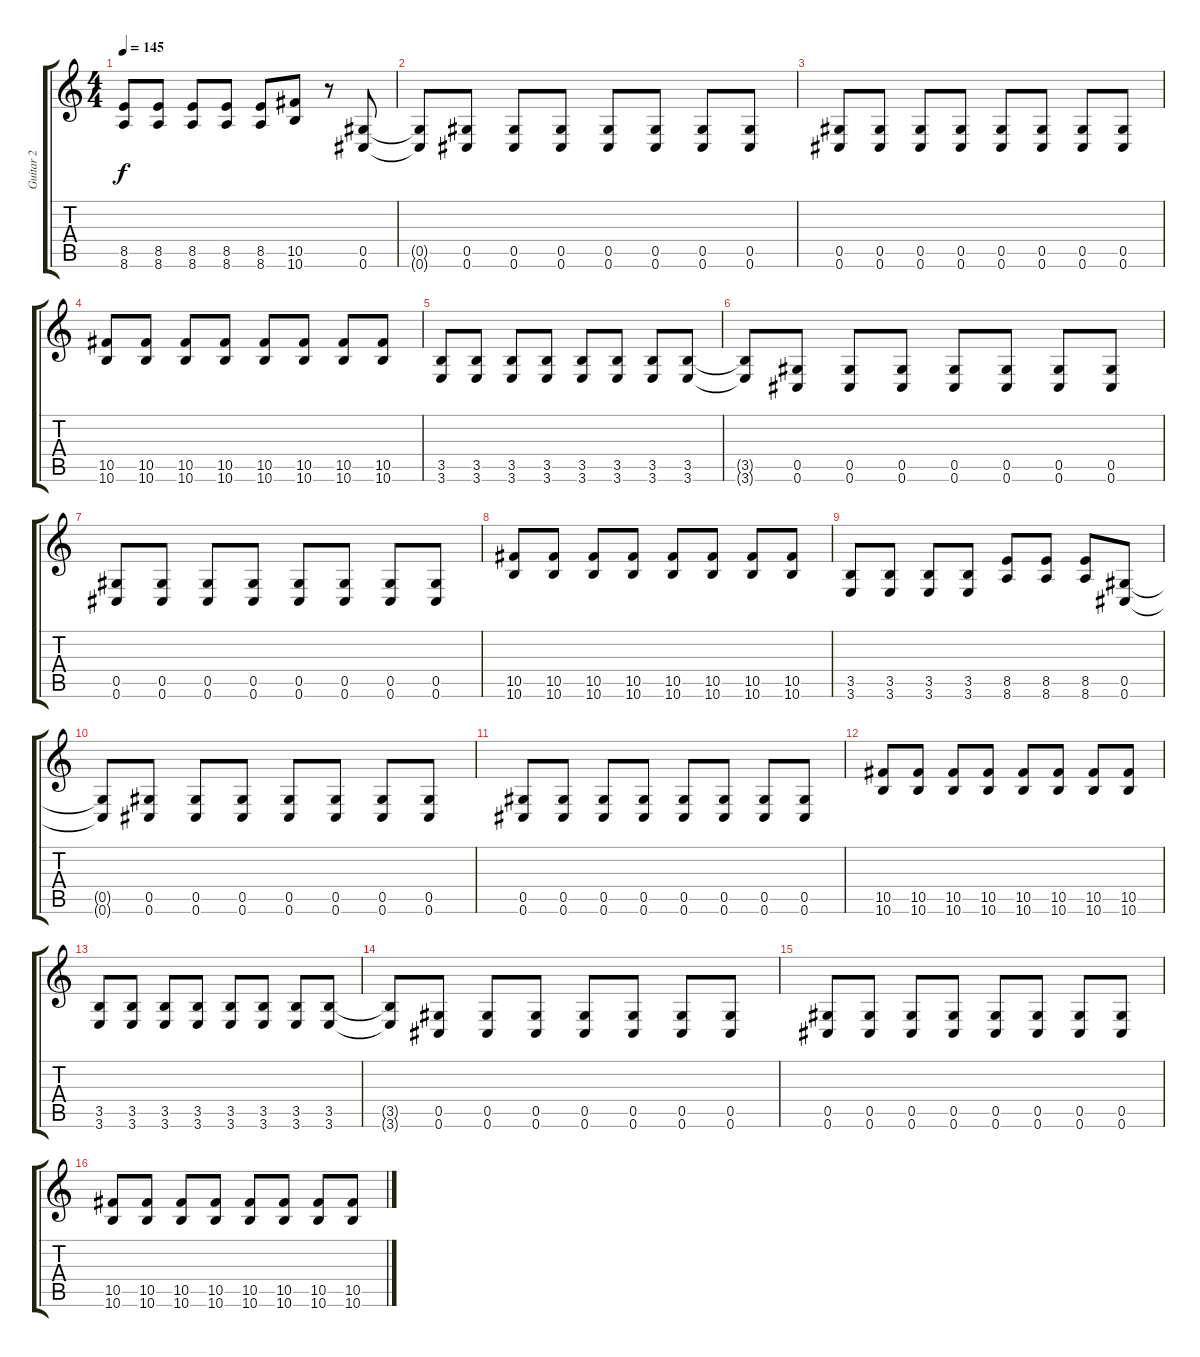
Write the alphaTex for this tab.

\track ("Guitar 2" "Guitar 2") {instrument distortionguitar}
\staff {score tabs}
\tuning (Eb4 Bb3 Gb3 Db3 Ab2 Db2) {hide}
\ts (4 4)
\tempo 145
\clef g2
\ks c
(8.5 8.6).8{dy f} (8.5 8.6).8 (8.5 8.6).8 (8.5 8.6).8 (8.5 8.6).8 (10.5 10.6).8 r.8 (0.5 0.6).8 |
(0.5{t} 0.6{t}).8 (0.5 0.6).8 (0.5 0.6).8 (0.5 0.6).8 (0.5 0.6).8 (0.5 0.6).8 (0.5 0.6).8 (0.5 0.6).8 |
(0.5 0.6).8 (0.5 0.6).8 (0.5 0.6).8 (0.5 0.6).8 (0.5 0.6).8 (0.5 0.6).8 (0.5 0.6).8 (0.5 0.6).8 |
(10.5 10.6).8 (10.5 10.6).8 (10.5 10.6).8 (10.5 10.6).8 (10.5 10.6).8 (10.5 10.6).8 (10.5 10.6).8 (10.5 10.6).8 |
(3.5 3.6).8 (3.5 3.6).8 (3.5 3.6).8 (3.5 3.6).8 (3.5 3.6).8 (3.5 3.6).8 (3.5 3.6).8 (3.5 3.6).8 |
(3.5{t} 3.6{t}).8 (0.5 0.6).8 (0.5 0.6).8 (0.5 0.6).8 (0.5 0.6).8 (0.5 0.6).8 (0.5 0.6).8 (0.5 0.6).8 |
(0.5 0.6).8 (0.5 0.6).8 (0.5 0.6).8 (0.5 0.6).8 (0.5 0.6).8 (0.5 0.6).8 (0.5 0.6).8 (0.5 0.6).8 |
(10.5 10.6).8 (10.5 10.6).8 (10.5 10.6).8 (10.5 10.6).8 (10.5 10.6).8 (10.5 10.6).8 (10.5 10.6).8 (10.5 10.6).8 |
(3.5 3.6).8 (3.5 3.6).8 (3.5 3.6).8 (3.5 3.6).8 (8.5 8.6).8 (8.5 8.6).8 (8.5 8.6).8 (0.5 0.6).8 |
(0.5{t} 0.6{t}).8 (0.5 0.6).8 (0.5 0.6).8 (0.5 0.6).8 (0.5 0.6).8 (0.5 0.6).8 (0.5 0.6).8 (0.5 0.6).8 |
(0.5 0.6).8 (0.5 0.6).8 (0.5 0.6).8 (0.5 0.6).8 (0.5 0.6).8 (0.5 0.6).8 (0.5 0.6).8 (0.5 0.6).8 |
(10.5 10.6).8 (10.5 10.6).8 (10.5 10.6).8 (10.5 10.6).8 (10.5 10.6).8 (10.5 10.6).8 (10.5 10.6).8 (10.5 10.6).8 |
(3.5 3.6).8 (3.5 3.6).8 (3.5 3.6).8 (3.5 3.6).8 (3.5 3.6).8 (3.5 3.6).8 (3.5 3.6).8 (3.5 3.6).8 |
(3.5{t} 3.6{t}).8 (0.5 0.6).8 (0.5 0.6).8 (0.5 0.6).8 (0.5 0.6).8 (0.5 0.6).8 (0.5 0.6).8 (0.5 0.6).8 |
(0.5 0.6).8 (0.5 0.6).8 (0.5 0.6).8 (0.5 0.6).8 (0.5 0.6).8 (0.5 0.6).8 (0.5 0.6).8 (0.5 0.6).8 |
(10.5 10.6).8 (10.5 10.6).8 (10.5 10.6).8 (10.5 10.6).8 (10.5 10.6).8 (10.5 10.6).8 (10.5 10.6).8 (10.5 10.6).8
